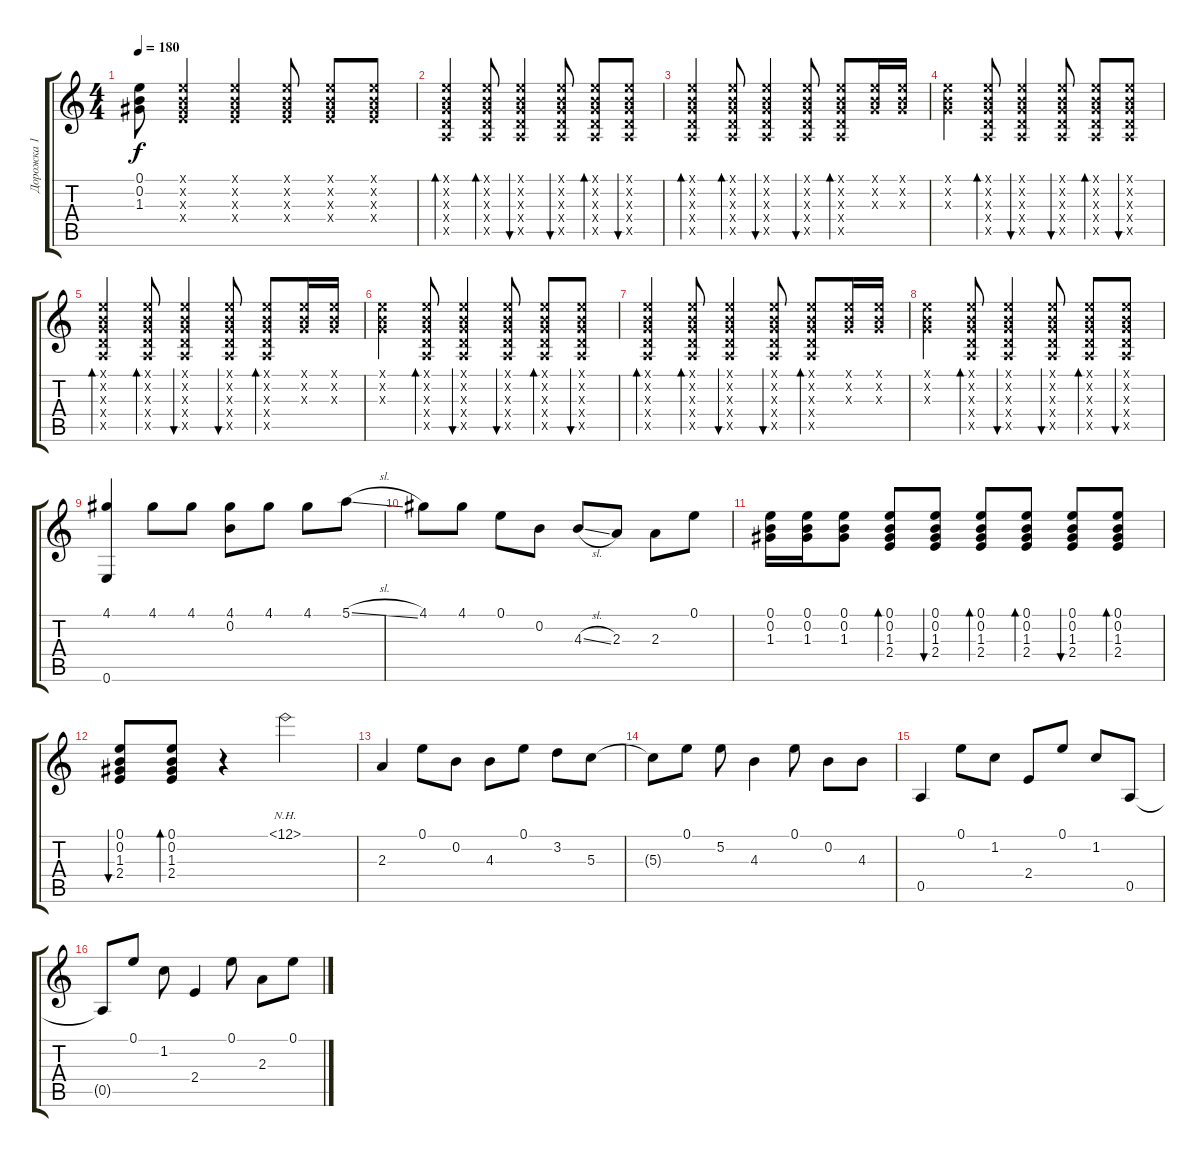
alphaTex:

\track ("Дорожка 1" "Дорожка 1") {instrument acousticguitarsteel}
\staff {score tabs}
\tuning (E4 B3 G3 D3 A2 E2) {hide}
\ts (4 4)
\tempo 180
\clef g2
\ks c
(0.1{t} 0.2{t} 1.3{t}).8{dy f} (0.1{x} 0.2{x} 1.3{x} 2.4{x}).4 (0.1{x} 0.2{x} 1.3{x} 2.4{x}).4 (0.1{x} 0.2{x} 1.3{x} 2.4{x}).8 (0.1{x} 0.2{x} 1.3{x} 2.4{x}).8 (0.1{x} 0.2{x} 1.3{x} 2.4{x}).8 |
(0.1{x} 0.2{x} 0.3{x} 0.4{x} 0.5{x}).4{bd 30} (0.1{x} 0.2{x} 0.3{x} 0.4{x} 0.5{x}).8{bd 30} (0.1{x} 0.2{x} 0.3{x} 0.4{x} 0.5{x}).4{bu 30} (0.1{x} 0.2{x} 0.3{x} 0.4{x} 0.5{x}).8{bu 30} (0.1{x} 0.2{x} 0.3{x} 0.4{x} 0.5{x}).8{bd 30} (0.1{x} 0.2{x} 0.3{x} 0.4{x} 0.5{x}).8{bu 30} |
(0.1{x} 0.2{x} 0.3{x} 0.4{x} 0.5{x}).4{bd 30} (0.1{x} 0.2{x} 0.3{x} 0.4{x} 0.5{x}).8{bd 30} (0.1{x} 0.2{x} 0.3{x} 0.4{x} 0.5{x}).4{bu 30} (0.1{x} 0.2{x} 0.3{x} 0.4{x} 0.5{x}).8{bu 30} (0.1{x} 0.2{x} 0.3{x} 0.4{x} 0.5{x}).8{bd 30} (0.1{x} 0.2{x} 0.3{x}).16 (0.1{x} 0.2{x} 0.3{x}).16 |
(0.1{x} 0.2{x} 0.3{x}).4 (0.1{x} 0.2{x} 0.3{x} 0.4{x} 0.5{x}).8{bd 30} (0.1{x} 0.2{x} 0.3{x} 0.4{x} 0.5{x}).4{bu 30} (0.1{x} 0.2{x} 0.3{x} 0.4{x} 0.5{x}).8{bu 30} (0.1{x} 0.2{x} 0.3{x} 0.4{x} 0.5{x}).8{bd 30} (0.1{x} 0.2{x} 0.3{x} 0.4{x} 0.5{x}).8{bu 30} |
(0.1{x} 0.2{x} 0.3{x} 0.4{x} 0.5{x}).4{bd 30} (0.1{x} 0.2{x} 0.3{x} 0.4{x} 0.5{x}).8{bd 30} (0.1{x} 0.2{x} 0.3{x} 0.4{x} 0.5{x}).4{bu 30} (0.1{x} 0.2{x} 0.3{x} 0.4{x} 0.5{x}).8{bu 30} (0.1{x} 0.2{x} 0.3{x} 0.4{x} 0.5{x}).8{bd 30} (0.1{x} 0.2{x} 0.3{x}).16 (0.1{x} 0.2{x} 0.3{x}).16 |
(0.1{x} 0.2{x} 0.3{x}).4 (0.1{x} 0.2{x} 0.3{x} 0.4{x} 0.5{x}).8{bd 30} (0.1{x} 0.2{x} 0.3{x} 0.4{x} 0.5{x}).4{bu 30} (0.1{x} 0.2{x} 0.3{x} 0.4{x} 0.5{x}).8{bu 30} (0.1{x} 0.2{x} 0.3{x} 0.4{x} 0.5{x}).8{bd 30} (0.1{x} 0.2{x} 0.3{x} 0.4{x} 0.5{x}).8{bu 30} |
(0.1{x} 0.2{x} 0.3{x} 0.4{x} 0.5{x}).4{bd 30} (0.1{x} 0.2{x} 0.3{x} 0.4{x} 0.5{x}).8{bd 30} (0.1{x} 0.2{x} 0.3{x} 0.4{x} 0.5{x}).4{bu 30} (0.1{x} 0.2{x} 0.3{x} 0.4{x} 0.5{x}).8{bu 30} (0.1{x} 0.2{x} 0.3{x} 0.4{x} 0.5{x}).8{bd 30} (0.1{x} 0.2{x} 0.3{x}).16 (0.1{x} 0.2{x} 0.3{x}).16 |
(0.1{x} 0.2{x} 0.3{x}).4 (0.1{x} 0.2{x} 0.3{x} 0.4{x} 0.5{x}).8{bd 30} (0.1{x} 0.2{x} 0.3{x} 0.4{x} 0.5{x}).4{bu 30} (0.1{x} 0.2{x} 0.3{x} 0.4{x} 0.5{x}).8{bu 30} (0.1{x} 0.2{x} 0.3{x} 0.4{x} 0.5{x}).8{bd 30} (0.1{x} 0.2{x} 0.3{x} 0.4{x} 0.5{x}).8{bu 30} |
(4.1 0.6).4 4.1.8 4.1.8 (4.1 0.2).8 4.1.8 4.1.8 5.1{sl}.8 |
4.1.8 4.1.8 0.1.8 0.2.8 4.3{sl}.8 2.3.8 2.3.8 0.1.8 |
(0.1 0.2 1.3).16 (0.1 0.2 1.3).16 (0.1 0.2 1.3).8 (0.1 0.2 1.3 2.4).8{bd 30} (0.1 0.2 1.3 2.4).8{bu 30} (0.1 0.2 1.3 2.4).8{bd 30} (0.1 0.2 1.3 2.4).8{bd 30} (0.1 0.2 1.3 2.4).8{bu 60} (0.1 0.2 1.3 2.4).8{bd 60} |
(0.1 0.2 1.3 2.4).8{bu 60} (0.1 0.2 1.3 2.4).8{bd 60} r.4 12.1{nh}.2 |
2.3.4 0.1.8 0.2.8 4.3.8 0.1.8 3.2.8 5.3.8 |
5.3{t}.8 0.1.8 5.2.8 4.3.4 0.1.8 0.2.8 4.3.8 |
0.5.4 0.1.8 1.2.8 2.4.8 0.1.8 1.2.8 0.5.8 |
0.5{t}.8 0.1.8 1.2.8 2.4.4 0.1.8 2.3.8 0.1.8
